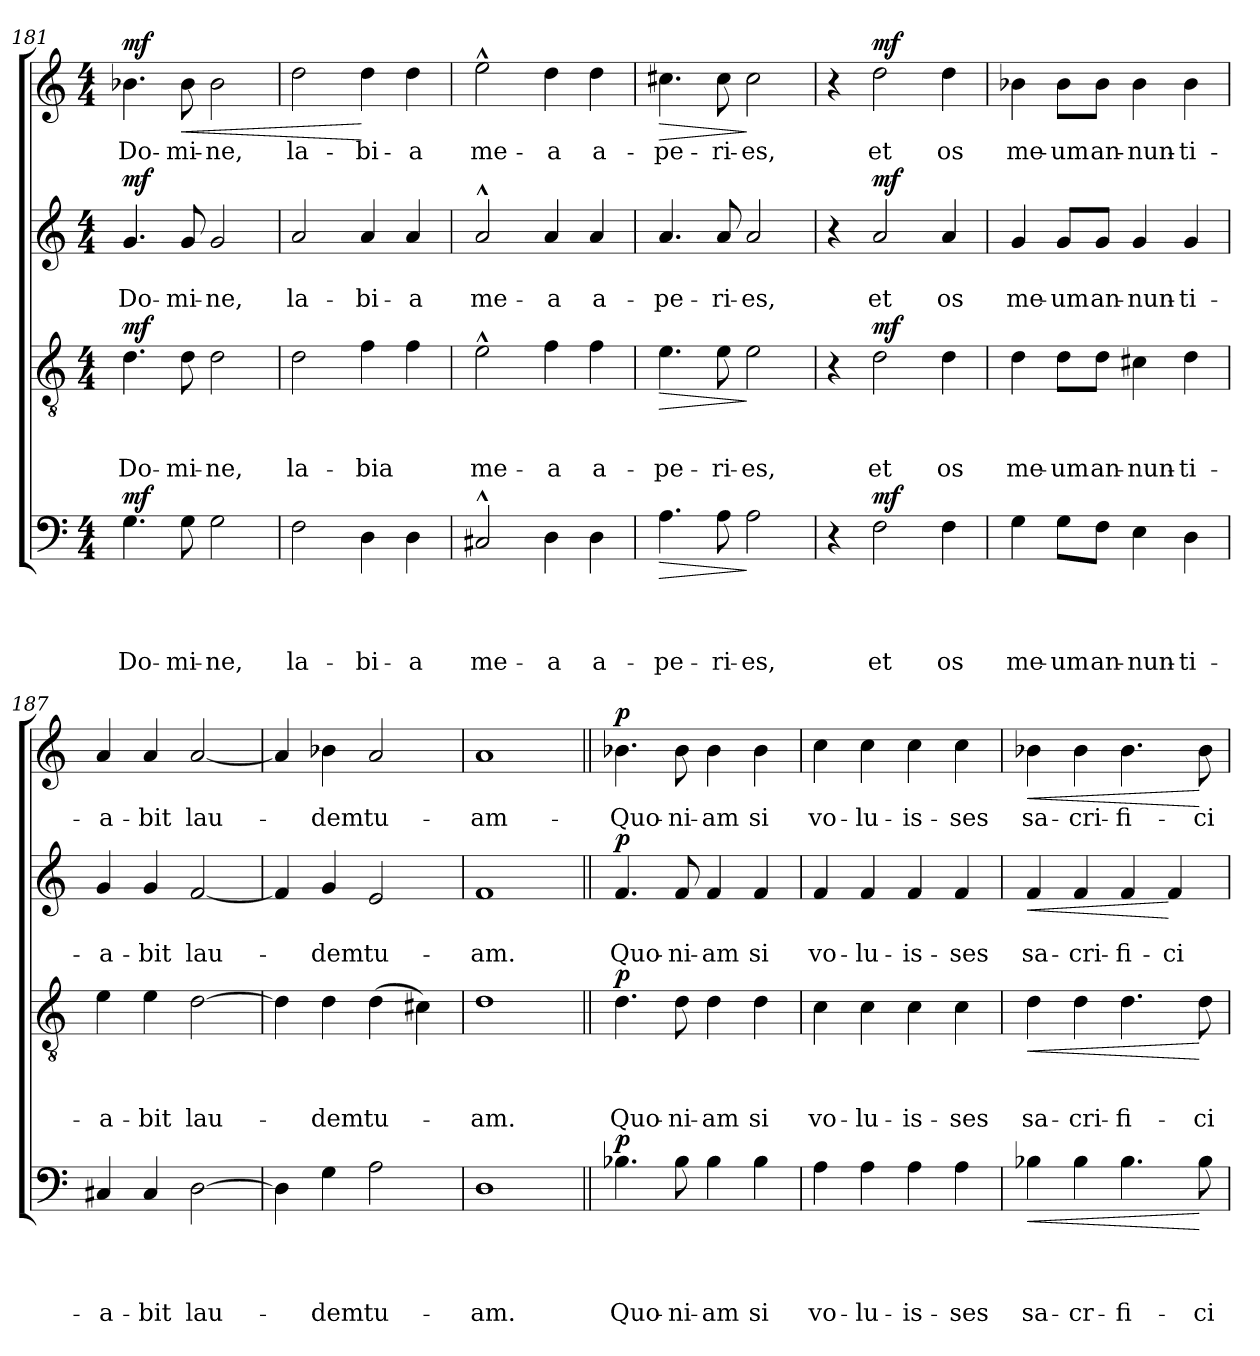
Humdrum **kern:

**kern	**text	**text	**text	**text	**dynam	**kern	**text	**text	**text	**dynam	**kern	**text	**text	**dynam	**kern	**text	**dynam
*part4	*part4	*part4	*part4	*part4	*part4	*part3	*part3	*part3	*part3	*part3	*part2	*part2	*part2	*part2	*part1	*part1	*part1
*staff4	*staff4	*staff4	*staff4	*staff4	*staff4	*staff3	*staff3	*staff3	*staff3	*staff3	*staff2	*staff2	*staff2	*staff2	*staff1	*staff1	*staff1
*clefF4	*	*	*	*	*	*clefGv2	*	*	*	*	*clefG2	*	*	*	*clefG2	*	*
*	*	*	*	*	*	*ITrd7c12	*	*	*	*	*	*	*	*	*	*	*
*k[]	*	*	*	*	*	*k[]	*	*	*	*	*k[]	*	*	*	*k[]	*	*
*C:	*	*	*	*	*	*C:	*	*	*	*	*C:	*	*	*	*C:	*	*
*M4/4	*	*	*	*	*	*M4/4	*	*	*	*	*M4/4	*	*	*	*M4/4	*	*
=181	=181	=181	=181	=181	=181	=181	=181	=181	=181	=181	=181	=181	=181	=181	=181	=181	=181
!	!	!	!	!LO:LY:b	!LO:DY:a	!	!	!	!LO:LY:b	!LO:DY:a	!	!	!LO:LY:b	!LO:DY:a	!	!LO:LY:b	!LO:DY:a
4.G\	.	.	.	Do-	mf	4.D\	.	.	Do-	mf	4.g/	.	Do-	mf	4.b-X\	Do-	mf
!	!	!	!	!LO:LY:b	!	!	!	!	!LO:LY:b	!	!	!	!LO:LY:b	!	!	!LO:LY:b	!LO:HP:b
8G\	.	.	.	-mi-	.	8D\	.	.	-mi-	.	8g/	.	-mi-	.	8b-\	-mi-	<
!	!	!	!	!LO:LY:b	!	!	!	!	!LO:LY:b	!	!	!	!LO:LY:b	!	!	!LO:LY:b	!
2G\	.	.	.	-ne,	.	2D\	.	.	-ne,	.	2g/	.	-ne,	.	2b-\	-ne,	.
=182	=182	=182	=182	=182	=182	=182	=182	=182	=182	=182	=182	=182	=182	=182	=182	=182	=182
!	!	!	!	!LO:LY:b	!	!	!	!	!LO:LY:b	!	!	!	!LO:LY:b	!	!	!LO:LY:b	!
2F\	.	.	.	la-	.	2D\	.	.	la-	.	2a/	.	la-	.	2dd\	la-	.
!	!	!	!	!LO:LY:b	!	!	!	!	!LO:LY:b	!	!	!	!LO:LY:b	!	!	!LO:LY:b	!
4D\	.	.	.	-bi-	.	4F\	.	.	-bi­a	.	4a/	.	-bi-	.	4dd\	-bi-	[
!	!	!	!	!LO:LY:b	!	!	!	!	!	!	!	!	!LO:LY:b	!	!	!LO:LY:b	!
4D\	.	.	.	-a	.	4F\	.	.	.	.	4a/	.	-a	.	4dd\	-a	.
=183	=183	=183	=183	=183	=183	=183	=183	=183	=183	=183	=183	=183	=183	=183	=183	=183	=183
!	!	!	!	!LO:LY:b	!	!	!	!	!LO:LY:b	!	!	!	!LO:LY:b	!	!	!LO:LY:b	!
2C#X^^>/	.	.	.	me-	.	2E^^>\	.	.	me-	.	2a^^>/	.	me-	.	2ee^^>\	me-	.
!	!	!	!	!LO:LY:b	!	!	!	!	!LO:LY:b	!	!	!	!LO:LY:b	!	!	!LO:LY:b	!
4D\	.	.	.	-a	.	4F\	.	.	-a	.	4a/	.	-a	.	4dd\	-a	.
!	!	!	!	!LO:LY:b	!	!	!	!	!LO:LY:b	!	!	!	!LO:LY:b	!	!	!LO:LY:b	!
4D\	.	.	.	a-	.	4F\	.	.	a-	.	4a/	.	a-	.	4dd\	a-	.
=184	=184	=184	=184	=184	=184	=184	=184	=184	=184	=184	=184	=184	=184	=184	=184	=184	=184
!	!	!	!	!LO:LY:b	!LO:HP:b	!	!	!	!LO:LY:b	!LO:HP:b	!	!	!LO:LY:b	!	!	!LO:LY:b	!LO:HP:b
4.A\	.	.	.	-pe-	>	4.E\	.	.	-pe-	>	4.a/	.	-pe-	.	4.cc#X\	-pe-	>
!	!	!	!	!LO:LY:b	!	!	!	!	!LO:LY:b	!	!	!	!LO:LY:b	!	!	!LO:LY:b	!
8A\	.	.	.	-ri-	.	8E\	.	.	-ri-	.	8a/	.	-ri-	.	8cc#\	-ri-	.
!	!	!	!	!LO:LY:b	!	!	!	!	!LO:LY:b	!	!	!	!LO:LY:b	!	!	!LO:LY:b	!
2A\	.	.	.	-es,	]	2E\	.	.	-es,	]	2a/	.	-es,	.	2cc#\	-es,	]
!!LO:LB:g=z
=185	=185	=185	=185	=185	=185	=185	=185	=185	=185	=185	=185	=185	=185	=185	=185	=185	=185
4r	.	.	.	.	.	4r	.	.	.	.	4r	.	.	.	4r	.	.
!	!	!	!	!LO:LY:b	!LO:DY:a	!	!	!	!LO:LY:b	!LO:DY:a	!	!	!LO:LY:b	!LO:DY:a	!	!LO:LY:b	!LO:DY:a
2F\	.	.	.	et	mf	2D\	.	.	et	mf	2a/	.	et	mf	2dd\	et	mf
!	!	!	!	!LO:LY:b	!	!	!	!	!LO:LY:b	!	!	!	!LO:LY:b	!	!	!LO:LY:b	!
4F\	.	.	.	os	.	4D\	.	.	os	.	4a/	.	os	.	4dd\	os	.
=186	=186	=186	=186	=186	=186	=186	=186	=186	=186	=186	=186	=186	=186	=186	=186	=186	=186
!	!	!	!	!LO:LY:b	!	!	!	!	!LO:LY:b	!	!	!	!LO:LY:b	!	!	!LO:LY:b	!
4G\	.	.	.	me-	.	4D\	.	.	me-	.	4g/	.	me-	.	4b-X\	me-	.
!	!	!	!	!LO:LY:b	!	!	!	!	!LO:LY:b	!	!	!	!LO:LY:b	!	!	!LO:LY:b	!
8G\L	.	.	.	-um	.	8D\L	.	.	-um	.	8g/L	.	-um	.	8b-\L	-um	.
!	!	!	!	!LO:LY:b	!	!	!	!	!LO:LY:b	!	!	!	!LO:LY:b	!	!	!LO:LY:b	!
8F\J	.	.	.	an-	.	8D\J	.	.	an-	.	8g/J	.	an-	.	8b-\J	an-	.
!	!	!	!	!LO:LY:b	!	!	!	!	!LO:LY:b	!	!	!	!LO:LY:b	!	!	!LO:LY:b	!
4E\	.	.	.	-nun-	.	4C#X\	.	.	-nun-	.	4g/	.	-nun-	.	4b-\	-nun-	.
!	!	!	!	!LO:LY:b	!	!	!	!	!LO:LY:b	!	!	!	!LO:LY:b	!	!	!LO:LY:b	!
4D\	.	.	.	-ti-	.	4D\	.	.	-ti-	.	4g/	.	-ti-	.	4b-\	-ti-	.
=187	=187	=187	=187	=187	=187	=187	=187	=187	=187	=187	=187	=187	=187	=187	=187	=187	=187
!	!	!	!	!LO:LY:b	!	!	!	!	!LO:LY:b	!	!	!	!LO:LY:b	!	!	!LO:LY:b	!
4C#X/	.	.	.	-a-	.	4E\	.	.	-a-	.	4g/	.	-a-	.	4a/	-a-	.
!	!	!	!	!LO:LY:b	!	!	!	!	!LO:LY:b	!	!	!	!LO:LY:b	!	!	!LO:LY:b	!
4C#/	.	.	.	-bit	.	4E\	.	.	-bit	.	4g/	.	-bit	.	4a/	-bit	.
!	!	!	!	!LO:LY:b	!	!	!	!	!LO:LY:b	!	!	!	!LO:LY:b	!	!	!LO:LY:b	!
[>2D\	.	.	.	lau-	.	[>2D\	.	.	lau-	.	[<2f/	.	lau-	.	[<2a/	lau-	.
=188	=188	=188	=188	=188	=188	=188	=188	=188	=188	=188	=188	=188	=188	=188	=188	=188	=188
4D\]	.	.	.	.	.	4D\]	.	.	.	.	4f/]	.	.	.	4a/]	.	.
!	!	!	!	!LO:LY:b	!	!	!	!	!LO:LY:b	!	!	!	!LO:LY:b	!	!	!LO:LY:b	!
4G\	.	.	.	-dem	.	4D\	.	.	-dem	.	4g/	.	-dem	.	4b-X\	-dem	.
!	!	!	!	!LO:LY:b	!	!	!	!	!LO:LY:b	!	!	!	!LO:LY:b	!	!	!LO:LY:b	!
2A\	.	.	.	tu-	.	(>4D\	.	.	tu-	.	2e/	.	tu-	.	2a/	tu-	.
.	.	.	.	.	.	4C#X\)	.	.	.	.	.	.	.	.	.	.	.
=189	=189	=189	=189	=189	=189	=189	=189	=189	=189	=189	=189	=189	=189	=189	=189	=189	=189
!	!	!	!	!LO:LY:b	!	!	!	!	!LO:LY:b	!	!	!	!LO:LY:b	!	!	!LO:LY:b	!
1D	.	.	.	-am.	.	1D	.	.	-am.	.	1f	.	-am.	.	1a	-am-	.
=190||	=190||	=190||	=190||	=190||	=190||	=190||	=190||	=190||	=190||	=190||	=190||	=190||	=190||	=190||	=190||	=190||	=190||
!	!	!	!	!LO:LY:b	!LO:DY:a	!	!	!	!LO:LY:b	!LO:DY:a	!	!	!LO:LY:b	!LO:DY:a	!	!LO:LY:b	!LO:DY:a
4.B-X\	.	.	.	Quo-	p	4.D\	.	.	Quo-	p	4.f/	.	Quo-	p	4.b-X\	-Quo-	p
!	!	!	!	!LO:LY:b	!	!	!	!	!LO:LY:b	!	!	!	!LO:LY:b	!	!	!LO:LY:b	!
8B-\	.	.	.	-ni-	.	8D\	.	.	-ni-	.	8f/	.	-ni-	.	8b-\	-ni-	.
!	!	!	!	!LO:LY:b	!	!	!	!	!LO:LY:b	!	!	!	!LO:LY:b	!	!	!LO:LY:b	!
4B-\	.	.	.	-am	.	4D\	.	.	-am	.	4f/	.	-am	.	4b-\	-am	.
!	!	!	!	!LO:LY:b	!	!	!	!	!LO:LY:b	!	!	!	!LO:LY:b	!	!	!LO:LY:b	!
4B-\	.	.	.	si	.	4D\	.	.	si	.	4f/	.	si	.	4b-\	si	.
=191	=191	=191	=191	=191	=191	=191	=191	=191	=191	=191	=191	=191	=191	=191	=191	=191	=191
!	!	!	!	!LO:LY:b	!	!	!	!	!LO:LY:b	!	!	!	!LO:LY:b	!	!	!LO:LY:b	!
4A\	.	.	.	vo-	.	4C\	.	.	vo-	.	4f/	.	vo-	.	4cc\	vo-	.
!	!	!	!	!LO:LY:b	!	!	!	!	!LO:LY:b	!	!	!	!LO:LY:b	!	!	!LO:LY:b	!
4A\	.	.	.	-lu-	.	4C\	.	.	-lu-	.	4f/	.	-lu-	.	4cc\	-lu-	.
!	!	!	!	!LO:LY:b	!	!	!	!	!LO:LY:b	!	!	!	!LO:LY:b	!	!	!LO:LY:b	!
4A\	.	.	.	-is-	.	4C\	.	.	-is-	.	4f/	.	-is-	.	4cc\	-is-	.
!	!	!	!	!LO:LY:b	!	!	!	!	!LO:LY:b	!	!	!	!LO:LY:b	!	!	!LO:LY:b	!
4A\	.	.	.	-ses	.	4C\	.	.	-ses	.	4f/	.	-ses	.	4cc\	-ses	.
!!LO:PB:g=z
=192	=192	=192	=192	=192	=192	=192	=192	=192	=192	=192	=192	=192	=192	=192	=192	=192	=192
!	!	!	!	!LO:LY:b	!LO:HP:b	!	!	!	!LO:LY:b	!LO:HP:b	!	!	!LO:LY:b	!LO:HP:b	!	!LO:LY:b	!LO:HP:b
4B-X\	.	.	.	sa-	<	4D\	.	.	sa-	<	4f/	.	sa-	<	4b-X\	sa-	<
!	!	!	!	!LO:LY:b	!	!	!	!	!LO:LY:b	!	!	!	!LO:LY:b	!	!	!LO:LY:b	!
4B-\	.	.	.	-cr-	.	4D\	.	.	-cri-	.	4f/	.	-cri-	.	4b-\	-cri-	.
!	!	!	!	!LO:LY:b	!	!	!	!	!LO:LY:b	!	!	!	!LO:LY:b	!	!	!LO:LY:b	!
4.B-\	.	.	.	-fi-	.	4.D\	.	.	-fi-	.	4f/	.	-fi-	.	4.b-\	-fi-	.
!	!	!	!	!	!	!	!	!	!	!	!	!	!LO:LY:b	!	!	!	!
.	.	.	.	.	.	.	.	.	.	.	4f/	.	-ci-	[	.	.	.
!	!	!	!	!LO:LY:b	!	!	!	!	!LO:LY:b	!	!	!	!	!	!	!LO:LY:b	!
8B-\	.	.	.	-ci-	[	8D\	.	.	-ci-	[	.	.	.	.	8b-\	-ci-	[
=	=	=	=	=	=	=	=	=	=	=	=	=	=	=	=	=	=
*-	*-	*-	*-	*-	*-	*-	*-	*-	*-	*-	*-	*-	*-	*-	*-	*-	*-
